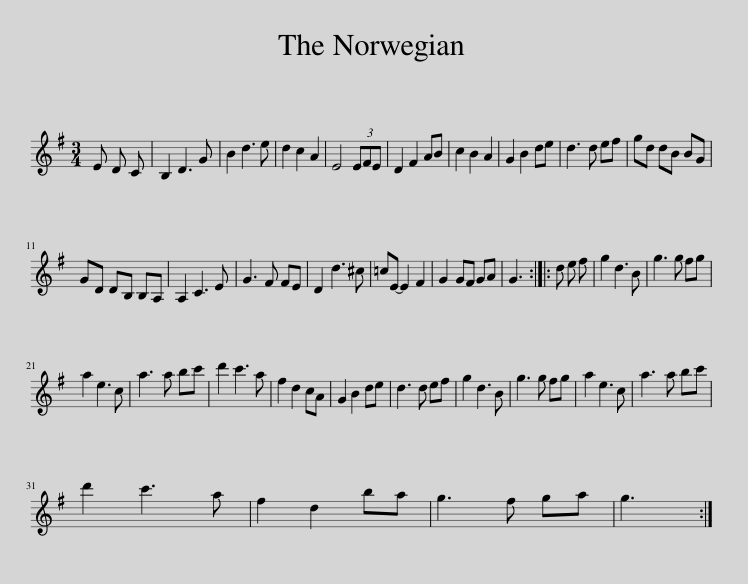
X:1
L:1/8
M:3/4
I:linebreak $
K:G
V:1 treble
V:1
 E D C | B,2 D3 G | B2 d3 e | d2 c2 A2 | E4 (3EFE | %5
 D2 F2 AB | c2 B2 A2 | G2 B2 de | d3 d ef | gd dB BG |$ %10
 GD DB, B,A, | A,2 C3 E | G3 F FE | D2 d3 ^c | =cE- E2 F2 | %15
 G2 GF GA | G3 :: d e f | g2 d3 B | g3 g fg |$ %20
 a2 e3 c | a3 a bc' | d'2 c'3 a | f2 d2 cA | G2 B2 de | %25
 d3 d ef | g2 d3 B | g3 g fg | a2 e3 c | a3 a bc' |$ %30
 d'2 c'3 a | f2 d2 ba | g3 f ga | g3 :| %34
